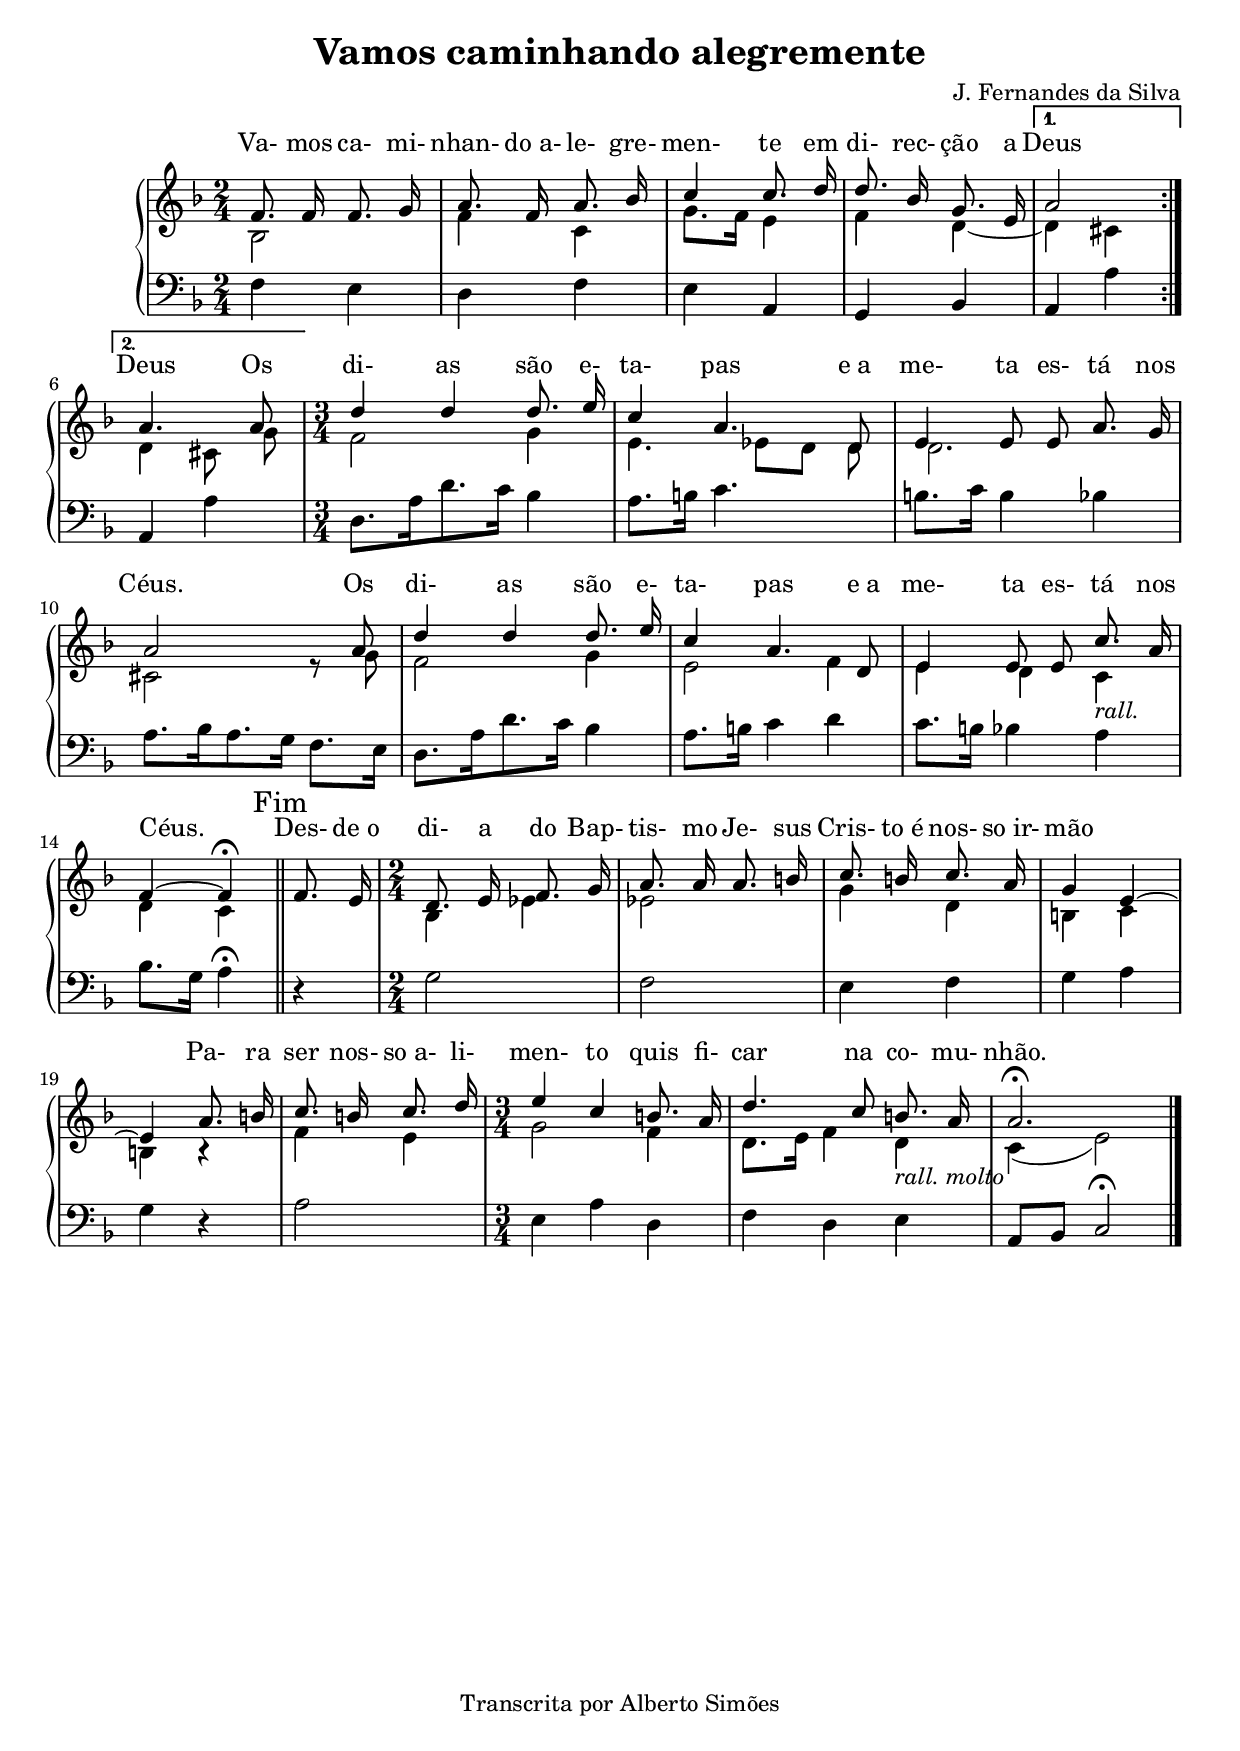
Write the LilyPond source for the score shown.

\version "2.14.0"

\header {
  title = "Vamos caminhando alegremente"
  composer = "J. Fernandes da Silva"
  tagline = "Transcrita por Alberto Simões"

  ocasioes = "entrada"
  seccao   = "entrada"

}

letra = \lyricmode {
	Va- mos ca- mi- nhan- do_a- le- gre- men- te
	em di- rec- ção a Deus Deus
	Os di- as são e- ta- pas e_a me- ta es- tá nos Céus.
	Os di- as são e- ta- pas e_a me- ta es- tá nos Céus.
	Des- de_o di- a do Bap- tis- mo Je- sus Cris- to_é nos- so_ir- mão \skip 4
	Pa- ra ser nos- so_a- li- men- to quis fi- car na co- mu- nhão.
	
}

upperA = 	{
	\voiceOne
	\relative c' {
		\autoBeamOff
	  \time 2/4	
  
		\repeat volta 2 {
			f8. f16 f8. g16
			a8. f16 a8. bes16
			c4 c8. d16
			d8. bes16 g8. e16
		}
		\alternative {
			{ a2 }{ a4. a8 }
		}
	
		\time 3/4	
		d4 d d8. e16
		c4 a4. d,8

		e4 e8 e8 a8. g16
		a2 s8 a
		d4 d d8. e16
		c4 a4. d,8
		e4 e8 e c'8. a16
	
		f4 ~ f\fermata \mark "Fim"\bar "||" f8. e16
		\time 2/4
		d8. e16 f8. g16
		a8. a16 a8. b16
		c8. b16 c8. a16
		g4 e ~
	
		e4 a8. b16
		c8. b16 c8. d16
		\time 3/4
		e4 c b8. a16
		d4. c8 b8. a16
		a2.\fermata \bar "|."
	}
}

upperB = \relative c' {
	\autoBeamOff
  \time 2/4	

	\repeat volta 2 {
		bes2
		f'4 c
		g'8.[ f16] e4
		f4 d ~
	}
	\alternative {
		{ d cis }{ d cis8 g'}
	}
	
	\time 3/4	
	f2 g4
	e4. ees8[ d] d
	
	d2.
	cis2 r8 g'
	f2 g4
	e2 f4
	e d c_\markup{\italic{rall.}}
	
	d4 c  s4
	\time 2/4
	bes4 ees
	ees2
	g4 d
	b c
	
	b r
	f' e
	\time 3/4
	g2 f4
	d8.[ e16] f4 d_\markup{\italic{rall. molto}}
	c( e2)
}

upper =  {
  \clef treble
  \key f \major

	<< \new Voice = "melody" \upperA \\ \upperB >>
}

lower = {
	\clef bass
  \key f \major
  \time 2/4
	\autoBeamOff

	\relative c {
		\repeat volta 2{
			f4 e
			d f
			e a,
			g bes
		}
		\alternative{ {a a'}{a, a'} }
		
		\time 3/4	
		d,8.[ a'16 d8. c16] bes4
		a8.[ b16] c4. s8
		
		b8.[ c16] b4 bes
		a8.[ bes16 a8. g16] f8.[ e16]
		d8.[ a'16 d8. c16] bes4
		a8.[ b16] c4 d
		c8.[ b16] bes4 a
		
		bes8.[ g16] a4\fermata r4
		\time 2/4
		g2
		f2
		e4 f
		g a
		
		g r
		a2
		\time 3/4
		e4 a d,
		f d e
		a,8[ bes] c2 \fermata
	}
}


\score {
  <<
    \new PianoStaff <<
      \new Staff = "upper" \upper
      \new Staff = "lower" \lower
    >>
		\new Lyrics \with { alignAboveContext = "upper" }
		{
   		\lyricsto "melody"
   		\letra
		}
  >>
  \layout {
    \context { \Staff \RemoveEmptyStaves }
  }
  \midi { 
	  \context {
      \Score
      tempoWholesPerMinute = #(ly:make-moment 72 4)
    }
	}
}
